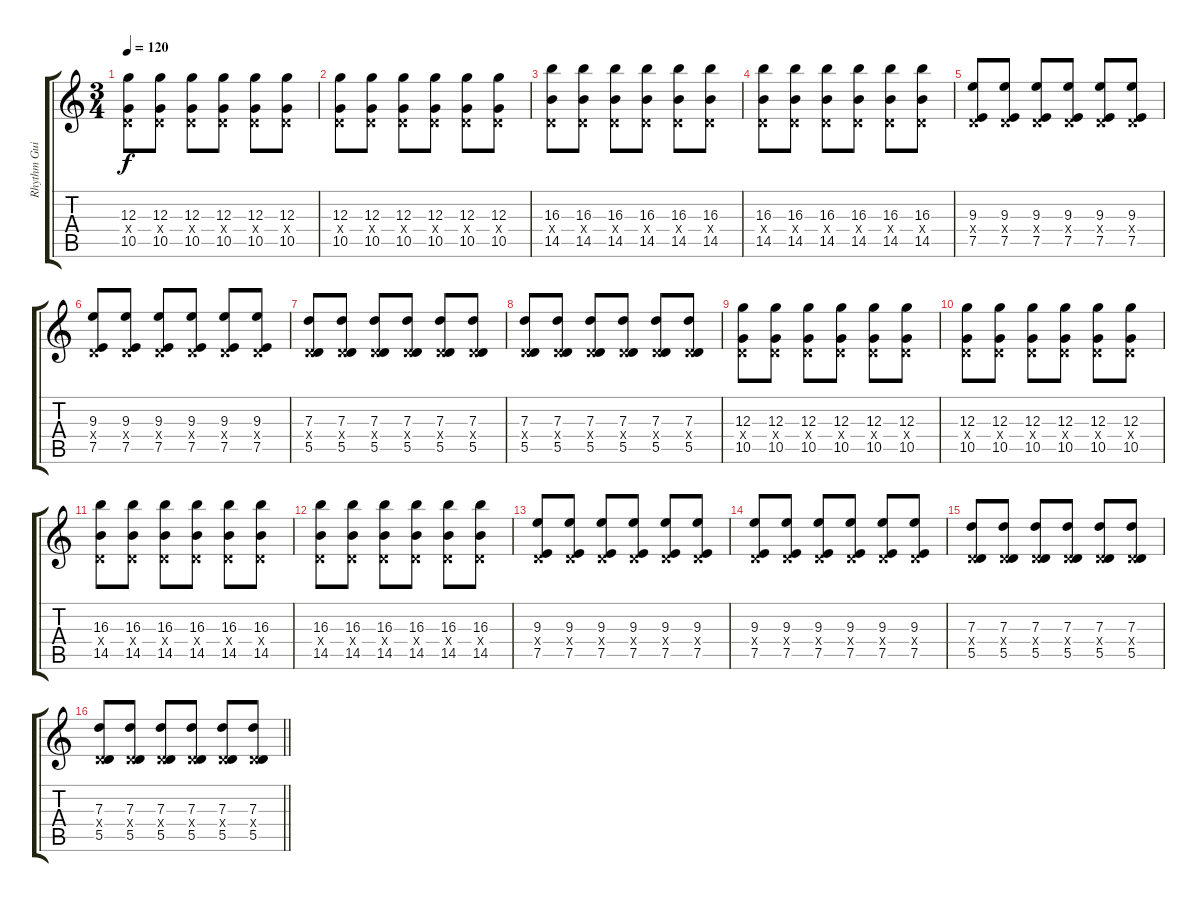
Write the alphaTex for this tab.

\track ("Rhythm Guitar" "Rhythm Gui") {instrument distortionguitar}
\staff {score tabs}
\tuning (E4 B3 G3 D3 A2 E2) {hide}
\ts (3 4)
\tempo 120
\clef g2
\ks c
(12.3 0.4{x} 10.5).8{dy f} (12.3 0.4{x} 10.5).8 (12.3 0.4{x} 10.5).8 (12.3 0.4{x} 10.5).8 (12.3 0.4{x} 10.5).8 (12.3 0.4{x} 10.5).8 |
(12.3 0.4{x} 10.5).8 (12.3 0.4{x} 10.5).8 (12.3 0.4{x} 10.5).8 (12.3 0.4{x} 10.5).8 (12.3 0.4{x} 10.5).8 (12.3 0.4{x} 10.5).8 |
(16.3 0.4{x} 14.5).8 (16.3 0.4{x} 14.5).8 (16.3 0.4{x} 14.5).8 (16.3 0.4{x} 14.5).8 (16.3 0.4{x} 14.5).8 (16.3 0.4{x} 14.5).8 |
(16.3 0.4{x} 14.5).8 (16.3 0.4{x} 14.5).8 (16.3 0.4{x} 14.5).8 (16.3 0.4{x} 14.5).8 (16.3 0.4{x} 14.5).8 (16.3 0.4{x} 14.5).8 |
(9.3 0.4{x} 7.5).8 (9.3 0.4{x} 7.5).8 (9.3 0.4{x} 7.5).8 (9.3 0.4{x} 7.5).8 (9.3 0.4{x} 7.5).8 (9.3 0.4{x} 7.5).8 |
(9.3 0.4{x} 7.5).8 (9.3 0.4{x} 7.5).8 (9.3 0.4{x} 7.5).8 (9.3 0.4{x} 7.5).8 (9.3 0.4{x} 7.5).8 (9.3 0.4{x} 7.5).8 |
(7.3 0.4{x} 5.5).8 (7.3 0.4{x} 5.5).8 (7.3 0.4{x} 5.5).8 (7.3 0.4{x} 5.5).8 (7.3 0.4{x} 5.5).8 (7.3 0.4{x} 5.5).8 |
(7.3 0.4{x} 5.5).8 (7.3 0.4{x} 5.5).8 (7.3 0.4{x} 5.5).8 (7.3 0.4{x} 5.5).8 (7.3 0.4{x} 5.5).8 (7.3 0.4{x} 5.5).8 |
(12.3 0.4{x} 10.5).8 (12.3 0.4{x} 10.5).8 (12.3 0.4{x} 10.5).8 (12.3 0.4{x} 10.5).8 (12.3 0.4{x} 10.5).8 (12.3 0.4{x} 10.5).8 |
(12.3 0.4{x} 10.5).8 (12.3 0.4{x} 10.5).8 (12.3 0.4{x} 10.5).8 (12.3 0.4{x} 10.5).8 (12.3 0.4{x} 10.5).8 (12.3 0.4{x} 10.5).8 |
(16.3 0.4{x} 14.5).8 (16.3 0.4{x} 14.5).8 (16.3 0.4{x} 14.5).8 (16.3 0.4{x} 14.5).8 (16.3 0.4{x} 14.5).8 (16.3 0.4{x} 14.5).8 |
(16.3 0.4{x} 14.5).8 (16.3 0.4{x} 14.5).8 (16.3 0.4{x} 14.5).8 (16.3 0.4{x} 14.5).8 (16.3 0.4{x} 14.5).8 (16.3 0.4{x} 14.5).8 |
(9.3 0.4{x} 7.5).8 (9.3 0.4{x} 7.5).8 (9.3 0.4{x} 7.5).8 (9.3 0.4{x} 7.5).8 (9.3 0.4{x} 7.5).8 (9.3 0.4{x} 7.5).8 |
(9.3 0.4{x} 7.5).8 (9.3 0.4{x} 7.5).8 (9.3 0.4{x} 7.5).8 (9.3 0.4{x} 7.5).8 (9.3 0.4{x} 7.5).8 (9.3 0.4{x} 7.5).8 |
(7.3 0.4{x} 5.5).8 (7.3 0.4{x} 5.5).8 (7.3 0.4{x} 5.5).8 (7.3 0.4{x} 5.5).8 (7.3 0.4{x} 5.5).8 (7.3 0.4{x} 5.5).8 |
\barLineRight lightlight
(7.3 0.4{x} 5.5).8 (7.3 0.4{x} 5.5).8 (7.3 0.4{x} 5.5).8 (7.3 0.4{x} 5.5).8 (7.3 0.4{x} 5.5).8 (7.3 0.4{x} 5.5).8
